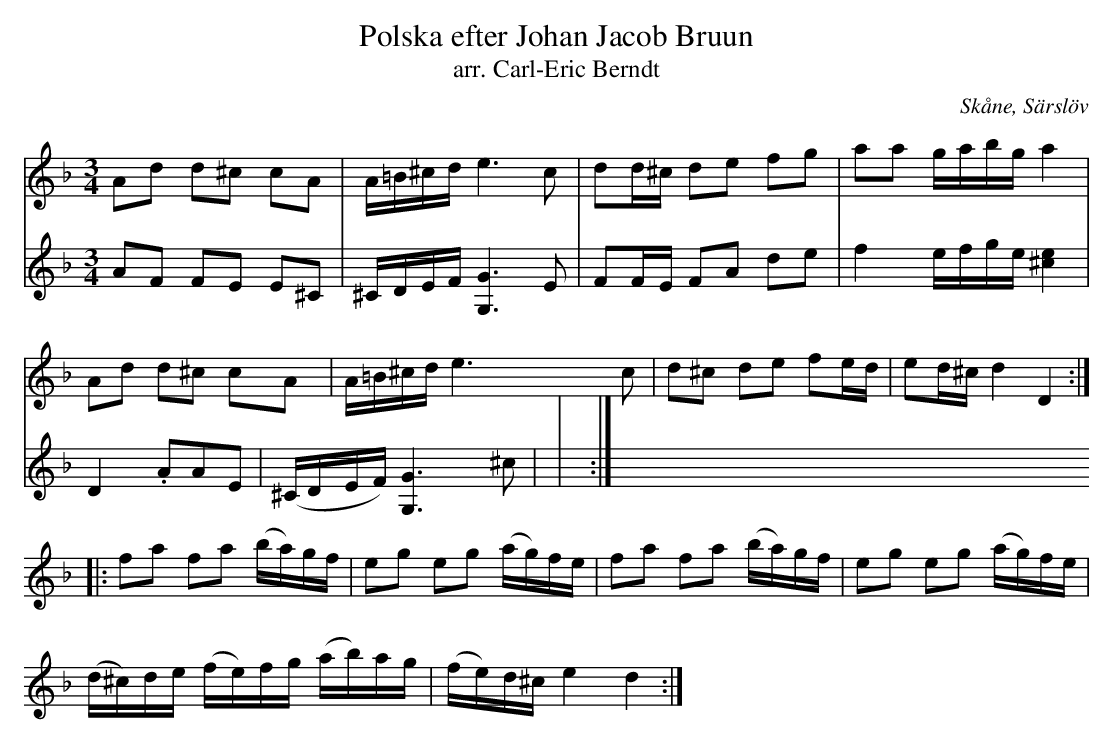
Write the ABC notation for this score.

X:1
T:Polska efter Johan Jacob Bruun
T:arr. Carl-Eric Berndt
O:Skåne, Särslöv
M:3/4
L:1/8
K:Dm
V:1
Ad d^c cA | A/=B/^c/d/ e2>c2 | dd/^c/ de fg | aa g/a/b/g/ a2 |
Ad d^c cA | A/=B/^c/d/ e2>c2 | d^c de fe/d/ | ed/^c/ d2 D2 ::
fa fa (b/a/)g/f/ | eg eg (a/g/)f/e/ | fa fa (b/a/)g/f/ | eg eg (a/g/)f/e/ |
(d/^c/)d/e/ (f/e/)f/g/ (a/b/)a/g/ | (f/e/)d/^c/ e2 d2 :|
V:2
AF FE E^C | ^C/D/E/F/ [G2G,2]>E2 | FF/E/ FA de | f2 e/f/g/e/ [e2^c2] |
D2. AAE | (^C/D/E/F/) [G2G,2]>^c2 | | ::
V:3
